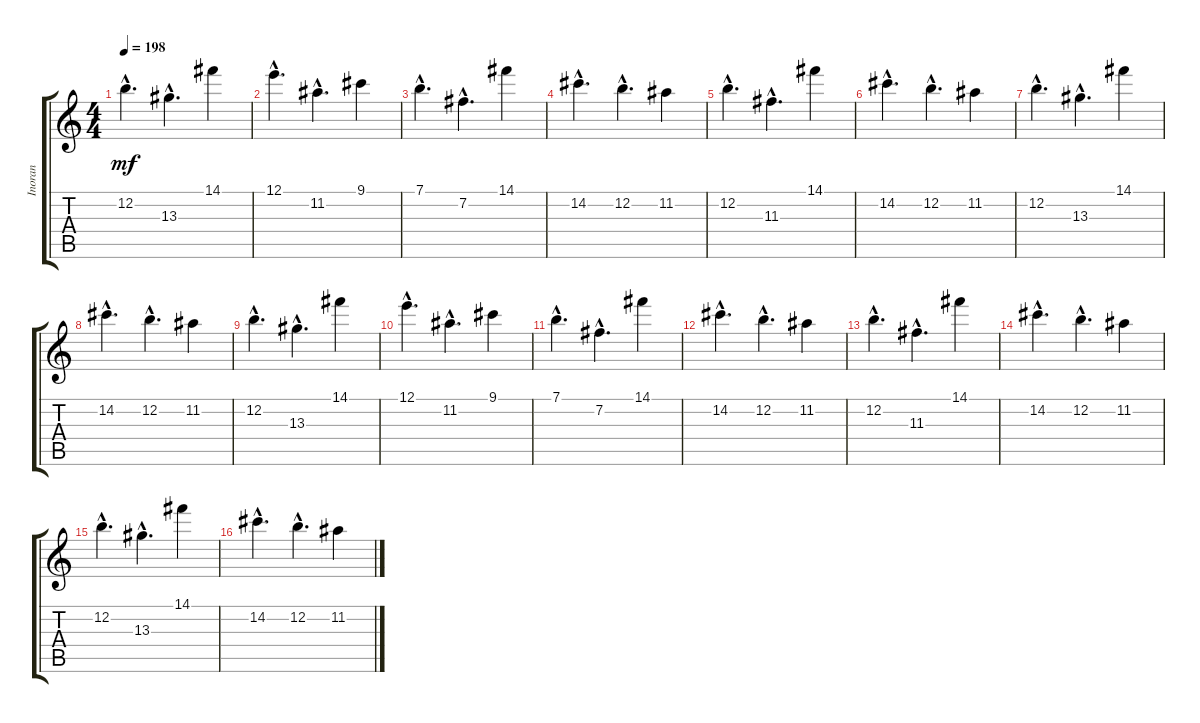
\track ("Inoran" "Inoran") {instrument overdrivenguitar}
\staff {score tabs}
\tuning (E4 B3 G3 D3 A2 E2) {hide}
\ts (4 4)
\tempo 198
\clef g2
\ks c
12.2{hac}.4{d dy mf} 13.3{hac}.4{d} 14.1.4 |
12.1{hac}.4{d} 11.2{hac}.4{d} 9.1.4 |
7.1{hac}.4{d} 7.2{hac}.4{d} 14.1.4 |
14.2{hac}.4{d} 12.2{hac}.4{d} 11.2.4 |
12.2{hac}.4{d} 11.3{hac}.4{d} 14.1.4 |
14.2{hac}.4{d} 12.2{hac}.4{d} 11.2.4 |
12.2{hac}.4{d} 13.3{hac}.4{d} 14.1.4 |
14.2{hac}.4{d} 12.2{hac}.4{d} 11.2.4 |
12.2{hac}.4{d} 13.3{hac}.4{d} 14.1.4 |
12.1{hac}.4{d} 11.2{hac}.4{d} 9.1.4 |
7.1{hac}.4{d} 7.2{hac}.4{d} 14.1.4 |
14.2{hac}.4{d} 12.2{hac}.4{d} 11.2.4 |
12.2{hac}.4{d} 11.3{hac}.4{d} 14.1.4 |
14.2{hac}.4{d} 12.2{hac}.4{d} 11.2.4 |
12.2{hac}.4{d} 13.3{hac}.4{d} 14.1.4 |
14.2{hac}.4{d} 12.2{hac}.4{d} 11.2.4
